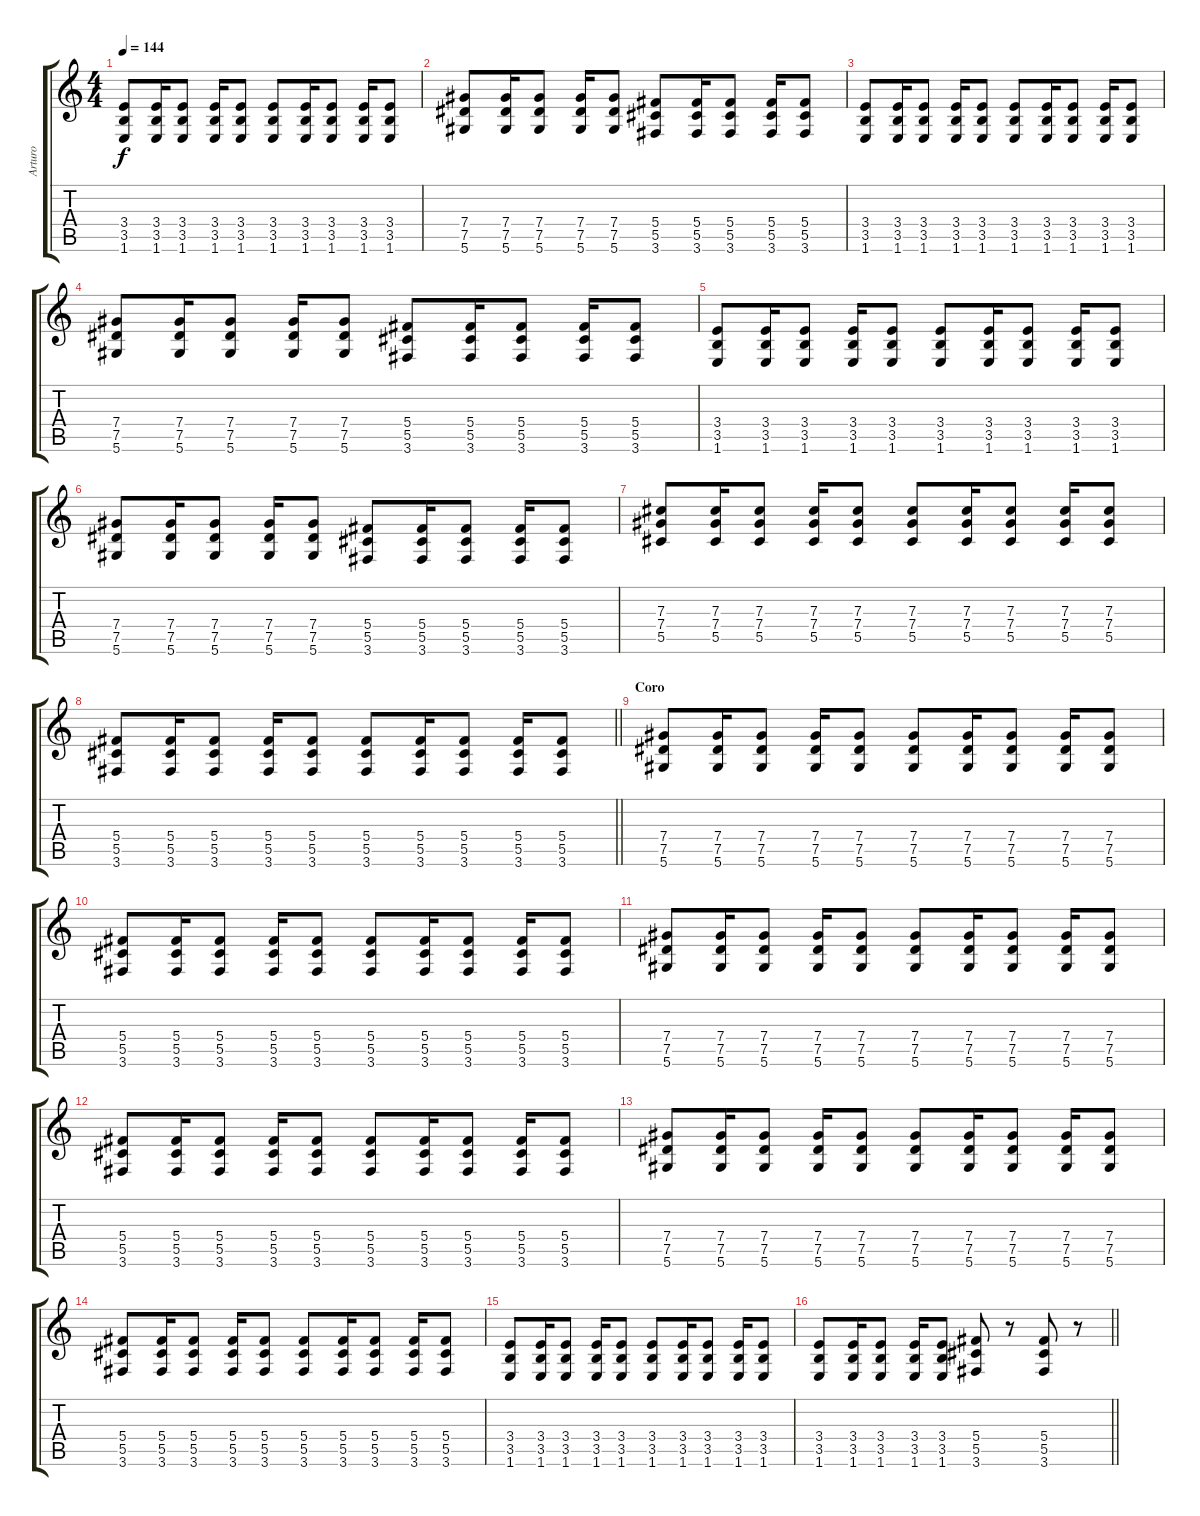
\track ("Arturo" "Arturo") {instrument overdrivenguitar}
\staff {score tabs}
\tuning (Eb4 Bb3 Gb3 Db3 Ab2 Eb2) {hide}
\ts (4 4)
\tempo 144
\clef g2
\ks c
(3.4 3.5 1.6).8{dy f} (3.4 3.5 1.6).16 (3.4 3.5 1.6).8 (3.4 3.5 1.6).16 (3.4 3.5 1.6).8 (3.4 3.5 1.6).8 (3.4 3.5 1.6).16 (3.4 3.5 1.6).8 (3.4 3.5 1.6).16 (3.4 3.5 1.6).8 |
(7.4 7.5 5.6).8 (7.4 7.5 5.6).16 (7.4 7.5 5.6).8 (7.4 7.5 5.6).16 (7.4 7.5 5.6).8 (5.4 5.5 3.6).8 (5.4 5.5 3.6).16 (5.4 5.5 3.6).8 (5.4 5.5 3.6).16 (5.4 5.5 3.6).8 |
(3.4 3.5 1.6).8 (3.4 3.5 1.6).16 (3.4 3.5 1.6).8 (3.4 3.5 1.6).16 (3.4 3.5 1.6).8 (3.4 3.5 1.6).8 (3.4 3.5 1.6).16 (3.4 3.5 1.6).8 (3.4 3.5 1.6).16 (3.4 3.5 1.6).8 |
(7.4 7.5 5.6).8 (7.4 7.5 5.6).16 (7.4 7.5 5.6).8 (7.4 7.5 5.6).16 (7.4 7.5 5.6).8 (5.4 5.5 3.6).8 (5.4 5.5 3.6).16 (5.4 5.5 3.6).8 (5.4 5.5 3.6).16 (5.4 5.5 3.6).8 |
(3.4 3.5 1.6).8 (3.4 3.5 1.6).16 (3.4 3.5 1.6).8 (3.4 3.5 1.6).16 (3.4 3.5 1.6).8 (3.4 3.5 1.6).8 (3.4 3.5 1.6).16 (3.4 3.5 1.6).8 (3.4 3.5 1.6).16 (3.4 3.5 1.6).8 |
(7.4 7.5 5.6).8 (7.4 7.5 5.6).16 (7.4 7.5 5.6).8 (7.4 7.5 5.6).16 (7.4 7.5 5.6).8 (5.4 5.5 3.6).8 (5.4 5.5 3.6).16 (5.4 5.5 3.6).8 (5.4 5.5 3.6).16 (5.4 5.5 3.6).8 |
(7.3 7.4 5.5).8 (7.3 7.4 5.5).16 (7.3 7.4 5.5).8 (7.3 7.4 5.5).16 (7.3 7.4 5.5).8 (7.3 7.4 5.5).8 (7.3 7.4 5.5).16 (7.3 7.4 5.5).8 (7.3 7.4 5.5).16 (7.3 7.4 5.5).8 |
\barLineRight lightlight
(5.4 5.5 3.6).8 (5.4 5.5 3.6).16 (5.4 5.5 3.6).8 (5.4 5.5 3.6).16 (5.4 5.5 3.6).8 (5.4 5.5 3.6).8 (5.4 5.5 3.6).16 (5.4 5.5 3.6).8 (5.4 5.5 3.6).16 (5.4 5.5 3.6).8 |
\section ("" "Coro")
(7.4 7.5 5.6).8 (7.4 7.5 5.6).16 (7.4 7.5 5.6).8 (7.4 7.5 5.6).16 (7.4 7.5 5.6).8 (7.4 7.5 5.6).8 (7.4 7.5 5.6).16 (7.4 7.5 5.6).8 (7.4 7.5 5.6).16 (7.4 7.5 5.6).8 |
(5.4 5.5 3.6).8 (5.4 5.5 3.6).16 (5.4 5.5 3.6).8 (5.4 5.5 3.6).16 (5.4 5.5 3.6).8 (5.4 5.5 3.6).8 (5.4 5.5 3.6).16 (5.4 5.5 3.6).8 (5.4 5.5 3.6).16 (5.4 5.5 3.6).8 |
(7.4 7.5 5.6).8 (7.4 7.5 5.6).16 (7.4 7.5 5.6).8 (7.4 7.5 5.6).16 (7.4 7.5 5.6).8 (7.4 7.5 5.6).8 (7.4 7.5 5.6).16 (7.4 7.5 5.6).8 (7.4 7.5 5.6).16 (7.4 7.5 5.6).8 |
(5.4 5.5 3.6).8 (5.4 5.5 3.6).16 (5.4 5.5 3.6).8 (5.4 5.5 3.6).16 (5.4 5.5 3.6).8 (5.4 5.5 3.6).8 (5.4 5.5 3.6).16 (5.4 5.5 3.6).8 (5.4 5.5 3.6).16 (5.4 5.5 3.6).8 |
(7.4 7.5 5.6).8 (7.4 7.5 5.6).16 (7.4 7.5 5.6).8 (7.4 7.5 5.6).16 (7.4 7.5 5.6).8 (7.4 7.5 5.6).8 (7.4 7.5 5.6).16 (7.4 7.5 5.6).8 (7.4 7.5 5.6).16 (7.4 7.5 5.6).8 |
(5.4 5.5 3.6).8 (5.4 5.5 3.6).16 (5.4 5.5 3.6).8 (5.4 5.5 3.6).16 (5.4 5.5 3.6).8 (5.4 5.5 3.6).8 (5.4 5.5 3.6).16 (5.4 5.5 3.6).8 (5.4 5.5 3.6).16 (5.4 5.5 3.6).8 |
(3.4 3.5 1.6).8 (3.4 3.5 1.6).16 (3.4 3.5 1.6).8 (3.4 3.5 1.6).16 (3.4 3.5 1.6).8 (3.4 3.5 1.6).8 (3.4 3.5 1.6).16 (3.4 3.5 1.6).8 (3.4 3.5 1.6).16 (3.4 3.5 1.6).8 |
\barLineRight lightlight
(3.4 3.5 1.6).8 (3.4 3.5 1.6).16 (3.4 3.5 1.6).8 (3.4 3.5 1.6).16 (3.4 3.5 1.6).8 (5.4 5.5 3.6).8 r.8 (5.4 5.5 3.6).8 r.8
